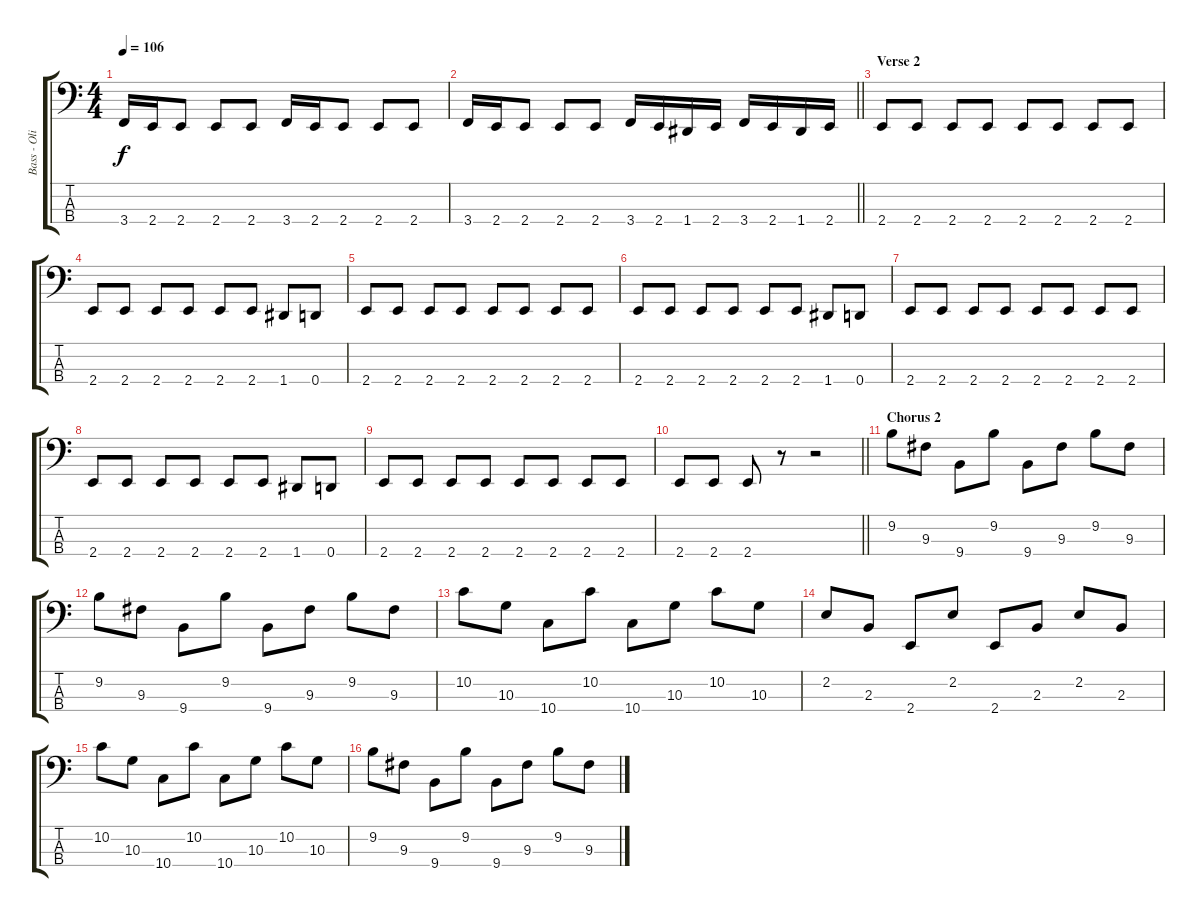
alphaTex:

\track ("Bass - Oliver Reidel" "Bass - Oli") {instrument electricbassfinger}
\staff {score tabs}
\tuning (G2 D2 A1 D1) {hide}
\ts (4 4)
\tempo 106
\clef f4
\ks c
3.4.16{dy f} 2.4.16 2.4.8 2.4.8 2.4.8 3.4.16 2.4.16 2.4.8 2.4.8 2.4.8 |
\barLineRight lightlight
3.4.16 2.4.16 2.4.8 2.4.8 2.4.8 3.4.16 2.4.16 1.4.16 2.4.16 3.4.16 2.4.16 1.4.16 2.4.16 |
\section ("" "Verse 2")
2.4.8 2.4.8 2.4.8 2.4.8 2.4.8 2.4.8 2.4.8 2.4.8 |
2.4.8 2.4.8 2.4.8 2.4.8 2.4.8 2.4.8 1.4.8 0.4.8 |
2.4.8 2.4.8 2.4.8 2.4.8 2.4.8 2.4.8 2.4.8 2.4.8 |
2.4.8 2.4.8 2.4.8 2.4.8 2.4.8 2.4.8 1.4.8 0.4.8 |
2.4.8 2.4.8 2.4.8 2.4.8 2.4.8 2.4.8 2.4.8 2.4.8 |
2.4.8 2.4.8 2.4.8 2.4.8 2.4.8 2.4.8 1.4.8 0.4.8 |
2.4.8 2.4.8 2.4.8 2.4.8 2.4.8 2.4.8 2.4.8 2.4.8 |
\barLineRight lightlight
2.4.8 2.4.8 2.4.8 r.8 r.2 |
\section ("" "Chorus 2")
9.2.8 9.3.8 9.4.8 9.2.8 9.4.8 9.3.8 9.2.8 9.3.8 |
9.2.8 9.3.8 9.4.8 9.2.8 9.4.8 9.3.8 9.2.8 9.3.8 |
10.2.8 10.3.8 10.4.8 10.2.8 10.4.8 10.3.8 10.2.8 10.3.8 |
2.2.8 2.3.8 2.4.8 2.2.8 2.4.8 2.3.8 2.2.8 2.3.8 |
10.2.8 10.3.8 10.4.8 10.2.8 10.4.8 10.3.8 10.2.8 10.3.8 |
9.2.8 9.3.8 9.4.8 9.2.8 9.4.8 9.3.8 9.2.8 9.3.8
